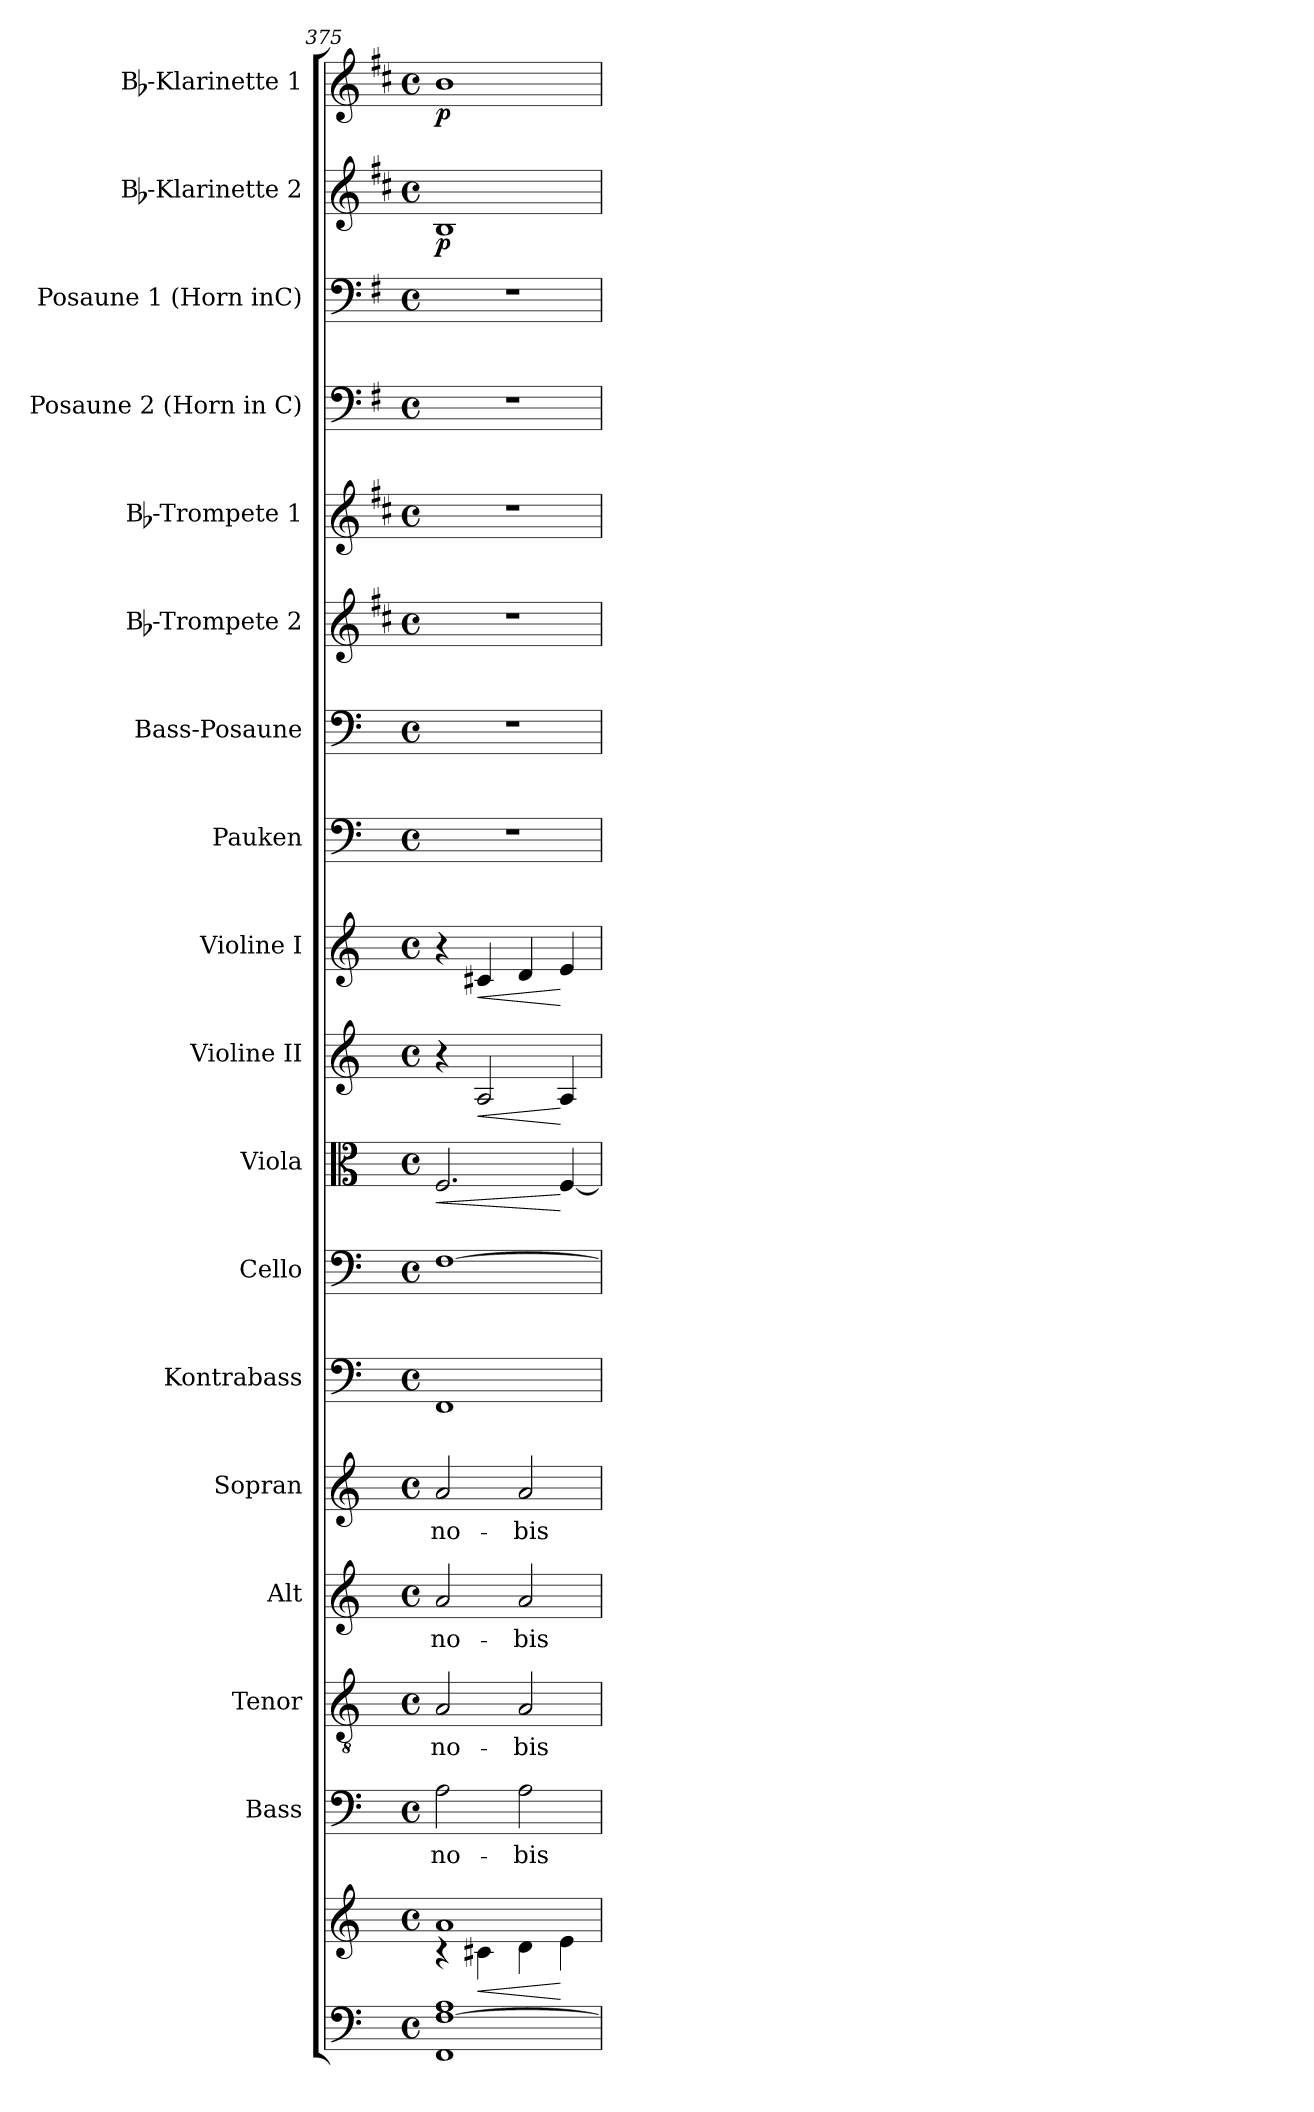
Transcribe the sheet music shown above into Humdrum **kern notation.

**kern	**kern	**dynam	**kern	**text	**kern	**text	**kern	**text	**kern	**text	**kern	**kern	**kern	**dynam	**kern	**dynam	**kern	**dynam	**kern	**kern	**kern	**kern	**kern	**kern	**kern	**dynam	**kern	**dynam
*part18	*part18	*part18	*part17	*part17	*part16	*part16	*part15	*part15	*part14	*part14	*part13	*part12	*part11	*part11	*part10	*part10	*part9	*part9	*part8	*part7	*part6	*part5	*part4	*part3	*part2	*part2	*part1	*part1
*staff19	*staff18	*staff18/19	*staff17	*staff17	*staff16	*staff16	*staff15	*staff15	*staff14	*staff14	*staff13	*staff12	*staff11	*staff11	*staff10	*staff10	*staff9	*staff9	*staff8	*staff7	*staff6	*staff5	*staff4	*staff3	*staff2	*staff2	*staff1	*staff1
*	*	*	*I"Bass	*	*I"Tenor	*	*I"Alt	*	*I"Sopran	*	*I"Kontrabass	*I"Cello	*I"Viola	*	*I"Violine II	*	*I"Violine I	*	*I"Pauken	*I"Bass-Posaune	*I"Bb-Trompete 2	*I"Bb-Trompete 1	*I"Posaune 2 (Horn in C)	*I"Posaune 1 (Horn inC)	*I"Bb-Klarinette 2	*	*I"Bb-Klarinette 1	*
*	*	*	*I'B.	*	*I'T.	*	*I'A.	*	*I'S.	*	*I'Kb.	*	*I'Vla.	*	*I'Vl. II	*	*I'Vl. I	*	*I'Pk.	*I'B-Pos.	*I'Bb Trp. 2	*I'Bb Trp. 1	*I'Pos. 2	*I'Pos. 1	*I'Bb Kl. 2	*	*I'Bb Kl. 1	*
*clefF4	*clefG2	*	*clefF4	*	*clefGv2	*	*clefG2	*	*clefG2	*	*clefF4	*clefF4	*clefC3	*	*clefG2	*	*clefG2	*	*clefF4	*clefF4	*clefG2	*clefG2	*clefF4	*clefF4	*clefG2	*	*clefG2	*
*	*	*	*	*	*	*	*	*	*	*	*ITrd7c12	*	*	*	*	*	*	*	*	*	*ITrd1c2	*ITrd1c2	*ITrd4c7	*ITrd4c7	*ITrd1c2	*	*ITrd1c2	*
*k[]	*k[]	*	*k[]	*	*k[]	*	*k[]	*	*k[]	*	*k[]	*k[]	*k[]	*	*k[]	*	*k[]	*	*k[]	*k[]	*k[]	*k[]	*k[]	*k[]	*k[]	*	*k[]	*
*C:	*C:	*	*C:	*	*C:	*	*C:	*	*C:	*	*C:	*C:	*C:	*	*C:	*	*C:	*	*C:	*C:	*C:	*C:	*C:	*C:	*C:	*	*C:	*
*M4/4	*M4/4	*	*M4/4	*	*M4/4	*	*M4/4	*	*M4/4	*	*M4/4	*M4/4	*M4/4	*	*M4/4	*	*M4/4	*	*M4/4	*M4/4	*M4/4	*M4/4	*M4/4	*M4/4	*M4/4	*	*M4/4	*
*met(c)	*met(c)	*	*met(c)	*	*met(c)	*	*met(c)	*	*met(c)	*	*met(c)	*met(c)	*met(c)	*	*met(c)	*	*met(c)	*	*met(c)	*met(c)	*met(c)	*met(c)	*met(c)	*met(c)	*met(c)	*	*met(c)	*
=375	=375	=375	=375	=375	=375	=375	=375	=375	=375	=375	=375	=375	=375	=375	=375	=375	=375	=375	=375	=375	=375	=375	=375	=375	=375	=375	=375	=375
*^	*^	*	*	*	*	*	*	*	*	*	*	*	*	*	*	*	*	*	*	*	*	*	*	*	*	*	*	*
*	*^	*	*	*	*	*	*	*	*	*	*	*	*	*	*	*	*	*	*	*	*	*	*	*	*	*	*	*	*	*
!	!	!	!	!	!	!	!LO:LY:b	!	!LO:LY:b	!	!LO:LY:b	!	!LO:LY:b	!	!	!	!LO:HP:b	!	!	!	!	!	!	!	!	!	!	!	!LO:DY:b	!	!LO:DY:b
1A	1FF	[<1F	1a	4rc	.	2A\	no-	2A/	no-	2a/	no-	2a/	no-	1FFF	[1F	2.F/	<	4r	.	4r	.	1r	1r	1r	1r	1r	1r	1A	p	1a	p
!	!	!	!	!	!LO:HP:b	!	!	!	!	!	!	!	!	!	!	!	!	!	!LO:HP:b	!	!LO:HP:b	!	!	!	!	!	!	!	!	!	!
.	.	.	.	4c#X\	<	.	.	.	.	.	.	.	.	.	.	.	.	2A/	<	4c#X/	<	.	.	.	.	.	.	.	.	.	.
!	!	!	!	!	!	!	!LO:LY:b	!	!LO:LY:b	!	!LO:LY:b	!	!LO:LY:b	!	!	!	!	!	!	!	!	!	!	!	!	!	!	!	!	!	!
.	.	.	.	4d\	.	2A\	-bis	2A/	-bis	2a/	-bis	2a/	-bis	.	.	.	.	.	.	4d/	.	.	.	.	.	.	.	.	.	.	.
.	.	.	.	4e\	[	.	.	.	.	.	.	.	.	.	.	[4F/	[	4A/	[	4e/	[	.	.	.	.	.	.	.	.	.	.
*v	*v	*v	*	*	*	*	*	*	*	*	*	*	*	*	*	*	*	*	*	*	*	*	*	*	*	*	*	*	*	*	*
*	*v	*v	*	*	*	*	*	*	*	*	*	*	*	*	*	*	*	*	*	*	*	*	*	*	*	*	*	*	*
=	=	=	=	=	=	=	=	=	=	=	=	=	=	=	=	=	=	=	=	=	=	=	=	=	=	=	=	=
*-	*-	*-	*-	*-	*-	*-	*-	*-	*-	*-	*-	*-	*-	*-	*-	*-	*-	*-	*-	*-	*-	*-	*-	*-	*-	*-	*-	*-
